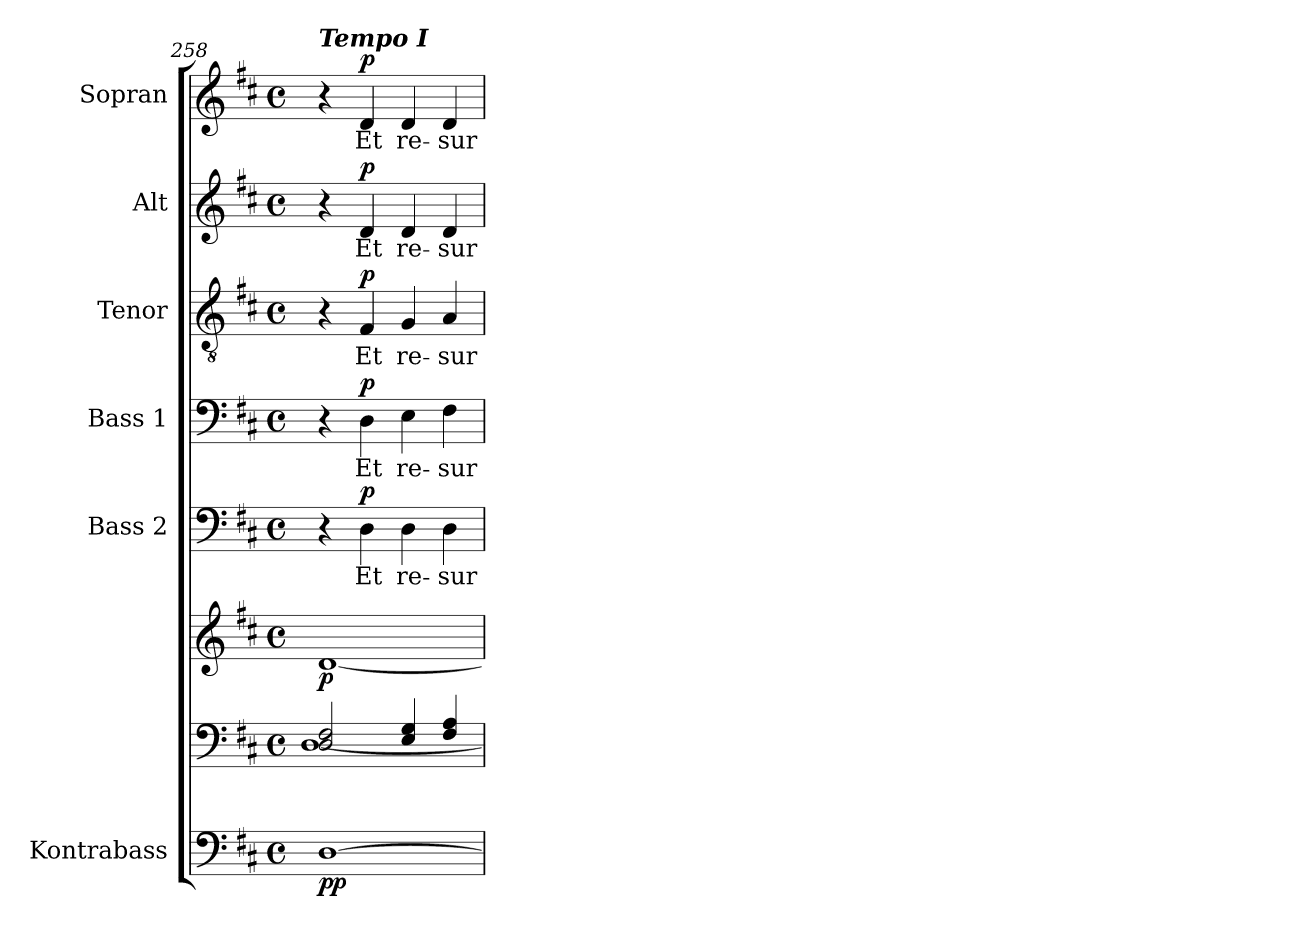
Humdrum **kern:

**kern	**dynam	**kern	**kern	**dynam	**kern	**text	**dynam	**kern	**text	**dynam	**kern	**text	**dynam	**kern	**text	**dynam	**kern	**text	**dynam
*part7	*part7	*part6	*part6	*part6	*part5	*part5	*part5	*part4	*part4	*part4	*part3	*part3	*part3	*part2	*part2	*part2	*part1	*part1	*part1
*staff8	*staff8	*staff7	*staff6	*staff6/7	*staff5	*staff5	*staff5	*staff4	*staff4	*staff4	*staff3	*staff3	*staff3	*staff2	*staff2	*staff2	*staff1	*staff1	*staff1
*I"Kontrabass	*	*	*	*	*I"Bass 2	*	*	*I"Bass 1	*	*	*I"Tenor	*	*	*I"Alt	*	*	*I"Sopran	*	*
*I'Kb.	*	*	*	*	*I'B. 2	*	*	*I'B. 1	*	*	*I'T.	*	*	*I'A.	*	*	*I'S.	*	*
*clefF4	*	*clefF4	*clefG2	*	*clefF4	*	*	*clefF4	*	*	*clefGv2	*	*	*clefG2	*	*	*clefG2	*	*
*ITrd7c12	*	*	*	*	*	*	*	*	*	*	*	*	*	*	*	*	*	*	*
*k[f#c#]	*	*k[f#c#]	*k[f#c#]	*	*k[f#c#]	*	*	*k[f#c#]	*	*	*k[f#c#]	*	*	*k[f#c#]	*	*	*k[f#c#]	*	*
*D:	*	*D:	*D:	*	*D:	*	*	*D:	*	*	*D:	*	*	*D:	*	*	*D:	*	*
*M4/4	*	*M4/4	*M4/4	*	*M4/4	*	*	*M4/4	*	*	*M4/4	*	*	*M4/4	*	*	*M4/4	*	*
*met(c)	*	*met(c)	*met(c)	*	*met(c)	*	*	*met(c)	*	*	*met(c)	*	*	*met(c)	*	*	*met(c)	*	*
=258	=258	=258	=258	=258	=258	=258	=258	=258	=258	=258	=258	=258	=258	=258	=258	=258	=258	=258	=258
*	*	*^	*	*	*	*	*	*	*	*	*	*	*	*	*	*	*	*	*
!	!	!	!	!	!	!	!	!	!	!	!	!	!	!	!	!	!	!LO:TX:a:Bi:t=Tempo I	!	!
!	!LO:DY:b	!	!	!	!LO:DY:b	!	!	!	!	!	!	!	!	!	!	!	!	!	!	!
[1DD	pp	2D/ 2F#/	[<1D	[1d	p	4r	.	.	4r	.	.	4r	.	.	4r	.	.	4r	.	.
!	!	!	!	!	!	!	!LO:LY:b	!LO:DY:a	!	!LO:LY:b	!LO:DY:a	!	!LO:LY:b	!LO:DY:a	!	!LO:LY:b	!LO:DY:a	!	!LO:LY:b	!LO:DY:a
.	.	.	.	.	.	4D\	Et	p	4D\	Et	p	4F#/	Et	p	4d/	Et	p	4d/	Et	p
!	!	!	!	!	!	!	!LO:LY:b	!	!	!LO:LY:b	!	!	!LO:LY:b	!	!	!LO:LY:b	!	!	!LO:LY:b	!
.	.	4E/ 4G/	.	.	.	4D\	re-	.	4E\	re-	.	4G/	re-	.	4d/	re-	.	4d/	re-	.
!	!	!	!	!	!	!	!LO:LY:b	!	!	!LO:LY:b	!	!	!LO:LY:b	!	!	!LO:LY:b	!	!	!LO:LY:b	!
.	.	4F#/ 4A/	.	.	.	4D\	-sur-	.	4F#\	-sur-	.	4A/	-sur-	.	4d/	-sur-	.	4d/	-sur-	.
*	*	*v	*v	*	*	*	*	*	*	*	*	*	*	*	*	*	*	*	*	*
=	=	=	=	=	=	=	=	=	=	=	=	=	=	=	=	=	=	=	=
*-	*-	*-	*-	*-	*-	*-	*-	*-	*-	*-	*-	*-	*-	*-	*-	*-	*-	*-	*-
